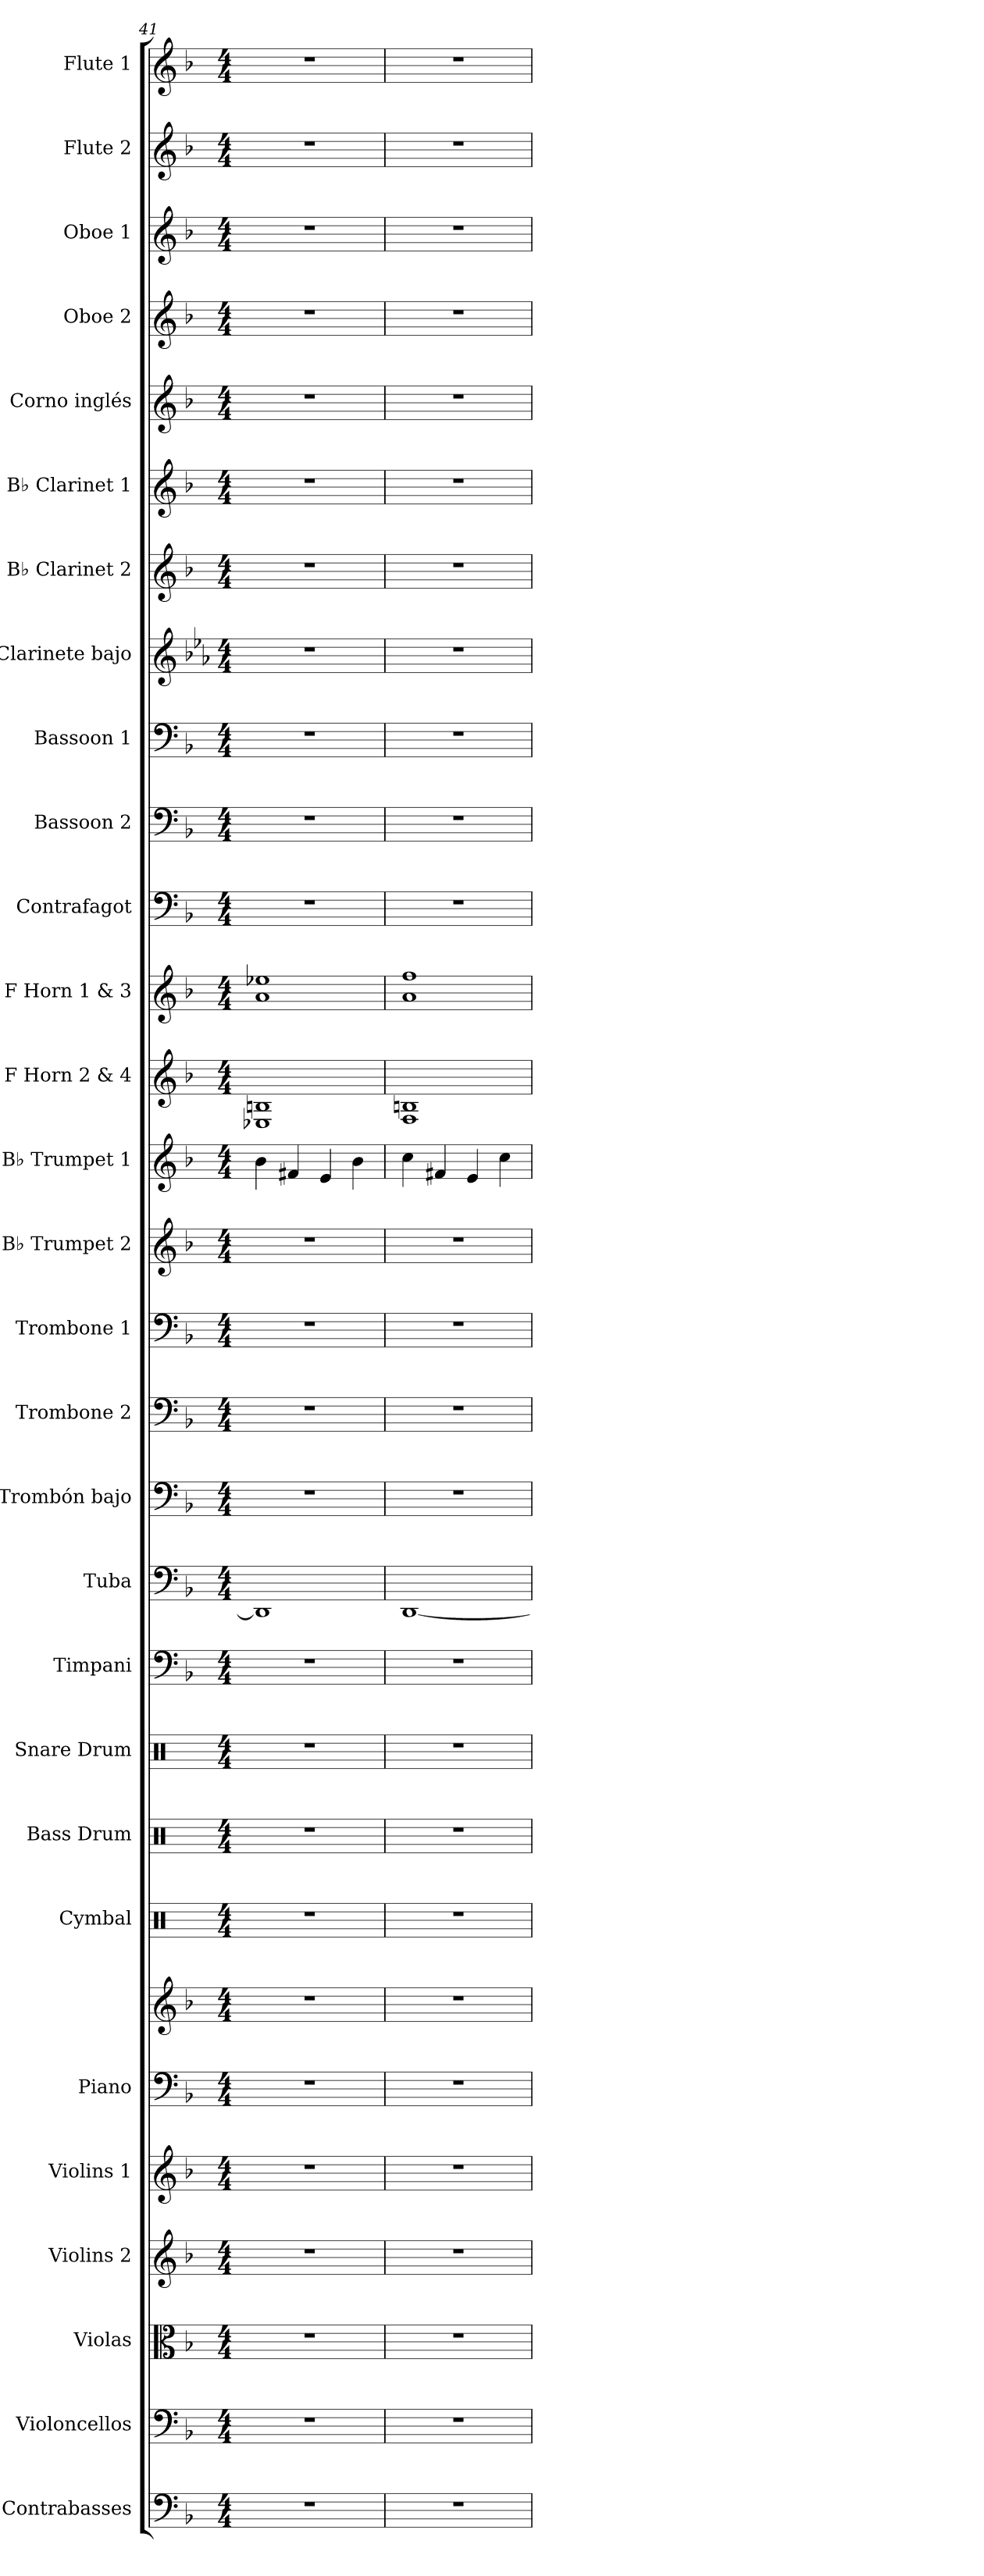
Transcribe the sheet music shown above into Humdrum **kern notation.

**kern	**kern	**kern	**kern	**kern	**kern	**kern	**kern	**kern	**kern	**kern	**kern	**kern	**kern	**kern	**kern	**kern	**kern	**kern	**kern	**kern	**kern	**kern	**kern	**kern	**kern	**kern	**kern	**kern	**kern
*part29	*part28	*part27	*part26	*part25	*part24	*part24	*part23	*part22	*part21	*part20	*part19	*part18	*part17	*part16	*part15	*part14	*part13	*part12	*part11	*part10	*part9	*part8	*part7	*part6	*part5	*part4	*part3	*part2	*part1
*staff30	*staff29	*staff28	*staff27	*staff26	*staff25	*staff24	*staff23	*staff22	*staff21	*staff20	*staff19	*staff18	*staff17	*staff16	*staff15	*staff14	*staff13	*staff12	*staff11	*staff10	*staff9	*staff8	*staff7	*staff6	*staff5	*staff4	*staff3	*staff2	*staff1
*I"Contrabasses	*I"Violoncellos	*I"Violas	*I"Violins 2	*I"Violins 1	*I"Piano	*	*I"Cymbal	*I"Bass Drum	*I"Snare Drum	*I"Timpani	*I"Tuba	*I"Trombón bajo	*I"Trombone 2	*I"Trombone 1	*I"B♭ Trumpet 2	*I"B♭ Trumpet 1	*I"F Horn 2 &amp; 4	*I"F Horn 1 &amp; 3	*I"Contrafagot	*I"Bassoon 2	*I"Bassoon 1	*I"Clarinete bajo	*I"B♭ Clarinet 2	*I"B♭ Clarinet 1	*I"Corno inglés	*I"Oboe 2	*I"Oboe 1	*I"Flute 2	*I"Flute 1
*I'Cbs.	*I'Vcs.	*I'Vlas.	*I'Vlns. 2	*I'Vlns. 1	*I'Pno.	*	*I'Cym.	*I'B. Dr.	*I'Sn. Dr.	*I'Timp.	*I'Tba.	*I'Tbn. B.	*I'Tbn. 2	*I'Tbn. 1	*I'B♭ Tpt. 2	*I'B♭ Tpt. 1	*I'F Hn. 2 4	*I'F Hn. 1 3	*I'Cfag.	*I'Bsn. 2	*I'Bsn. 1	*I'Cl. B.	*I'B♭ Cl. 2	*I'B♭ Cl. 1	*I'Cor. Ingl.	*I'Ob. 2	*I'Ob. 1	*I'Fl. 2	*I'Fl. 1
*clefF4	*clefF4	*clefC3	*clefG2	*clefG2	*clefF4	*clefG2	*clefX	*clefX	*clefX	*clefF4	*clefF4	*clefF4	*clefF4	*clefF4	*clefG2	*clefG2	*clefG2	*clefG2	*clefF4	*clefF4	*clefF4	*clefG2	*clefG2	*clefG2	*clefG2	*clefG2	*clefG2	*clefG2	*clefG2
*ITrd7c12	*	*	*	*	*	*	*	*	*	*	*	*	*	*	*ITrd1c2	*ITrd1c2	*ITrd4c7	*ITrd4c7	*ITrd7c12	*	*	*ITrd8c14	*ITrd1c2	*ITrd1c2	*ITrd4c7	*	*	*	*
*k[b-]	*k[b-]	*k[b-]	*k[b-]	*k[b-]	*k[b-]	*k[b-]	*k[]	*k[]	*k[]	*k[b-]	*k[b-]	*k[b-]	*k[b-]	*k[b-]	*k[b-e-a-]	*k[b-e-a-]	*k[b-e-]	*k[b-e-]	*k[b-]	*k[b-]	*k[b-]	*k[b-e-a-]	*k[b-e-a-]	*k[b-e-a-]	*k[b-e-]	*k[b-]	*k[b-]	*k[b-]	*k[b-]
*M4/4	*M4/4	*M4/4	*M4/4	*M4/4	*M4/4	*M4/4	*M4/4	*M4/4	*M4/4	*M4/4	*M4/4	*M4/4	*M4/4	*M4/4	*M4/4	*M4/4	*M4/4	*M4/4	*M4/4	*M4/4	*M4/4	*M4/4	*M4/4	*M4/4	*M4/4	*M4/4	*M4/4	*M4/4	*M4/4
=41	=41	=41	=41	=41	=41	=41	=41	=41	=41	=41	=41	=41	=41	=41	=41	=41	=41	=41	=41	=41	=41	=41	=41	=41	=41	=41	=41	=41	=41
1r	1r	1r	1r	1r	1r	1r	1r	1r	1r	1r	1DD]	1r	1r	1r	1r	4a-\	1AA-X 1En	1d 1a-X	1r	1r	1r	1r	1r	1r	1r	1r	1r	1r	1r
.	.	.	.	.	.	.	.	.	.	.	.	.	.	.	.	4en/	.	.	.	.	.	.	.	.	.	.	.	.	.
.	.	.	.	.	.	.	.	.	.	.	.	.	.	.	.	4d/	.	.	.	.	.	.	.	.	.	.	.	.	.
.	.	.	.	.	.	.	.	.	.	.	.	.	.	.	.	4a-\	.	.	.	.	.	.	.	.	.	.	.	.	.
=42	=42	=42	=42	=42	=42	=42	=42	=42	=42	=42	=42	=42	=42	=42	=42	=42	=42	=42	=42	=42	=42	=42	=42	=42	=42	=42	=42	=42	=42
1r	1r	1r	1r	1r	1r	1r	1r	1r	1r	1r	[1DD	1r	1r	1r	1r	4b-\	1BB- 1En	1d 1b-	1r	1r	1r	1r	1r	1r	1r	1r	1r	1r	1r
.	.	.	.	.	.	.	.	.	.	.	.	.	.	.	.	4en/	.	.	.	.	.	.	.	.	.	.	.	.	.
.	.	.	.	.	.	.	.	.	.	.	.	.	.	.	.	4d/	.	.	.	.	.	.	.	.	.	.	.	.	.
.	.	.	.	.	.	.	.	.	.	.	.	.	.	.	.	4b-\	.	.	.	.	.	.	.	.	.	.	.	.	.
=	=	=	=	=	=	=	=	=	=	=	=	=	=	=	=	=	=	=	=	=	=	=	=	=	=	=	=	=	=
*-	*-	*-	*-	*-	*-	*-	*-	*-	*-	*-	*-	*-	*-	*-	*-	*-	*-	*-	*-	*-	*-	*-	*-	*-	*-	*-	*-	*-	*-
